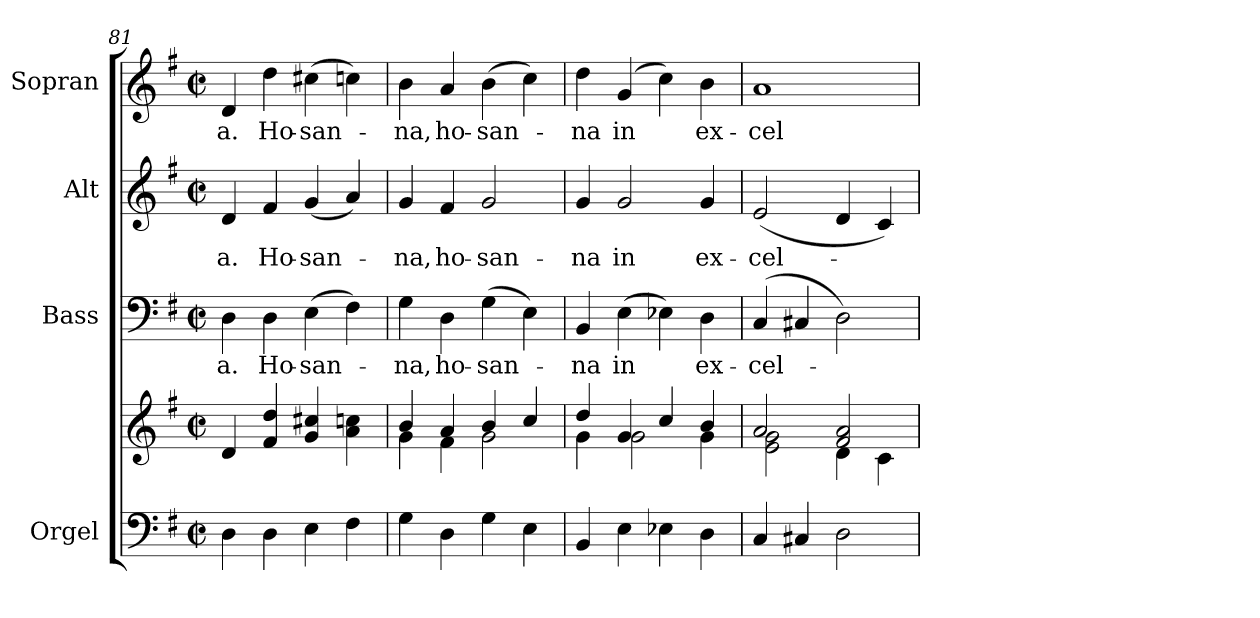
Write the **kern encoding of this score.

**kern	**kern	**kern	**text	**kern	**text	**kern	**text
*part4	*part4	*part3	*part3	*part2	*part2	*part1	*part1
*staff5	*staff4	*staff3	*staff3	*staff2	*staff2	*staff1	*staff1
*I"Orgel	*	*I"Bass	*	*I"Alt	*	*I"Sopran	*
*I'Org.	*	*I'B.	*	*I'A.	*	*I'S.	*
*clefF4	*clefG2	*clefF4	*	*clefG2	*	*clefG2	*
*k[f#]	*k[f#]	*k[f#]	*	*k[f#]	*	*k[f#]	*
*G:	*G:	*G:	*	*G:	*	*G:	*
*M2/2	*M2/2	*M2/2	*	*M2/2	*	*M2/2	*
*met(c|)	*met(c|)	*met(c|)	*	*met(c|)	*	*met(c|)	*
=81	=81	=81	=81	=81	=81	=81	=81
!	!	!	!LO:LY:b	!	!LO:LY:b	!	!LO:LY:b
4D\	4d/	4D\	-a.	4d/	-a.	4d/	-a.
!	!	!	!LO:LY:b	!	!LO:LY:b	!	!LO:LY:b
4D\	4f#/ 4dd/	4D\	Ho-	4f#/	Ho-	4dd\	Ho-
!	!	!	!LO:LY:b	!	!LO:LY:b	!	!LO:LY:b
4E\	4g/ 4cc#X/	(>4E\	-san-	(<4g/	-san-	(>4cc#X\	-san-
4F#\	4a\ 4ccn\	4F#\)	.	4a/)	.	4ccn\)	.
=82	=82	=82	=82	=82	=82	=82	=82
*	*^	*	*	*	*	*	*
!	!	!	!	!LO:LY:b	!	!LO:LY:b	!	!LO:LY:b
4G\	4b/	4g\	4G\	-na,	4g/	-na,	4b\	-na,
!	!	!	!	!LO:LY:b	!	!LO:LY:b	!	!LO:LY:b
4D\	4a/	4f#\	4D\	ho-	4f#/	ho-	4a/	ho-
!	!	!	!	!LO:LY:b	!	!LO:LY:b	!	!LO:LY:b
4G\	4b/	2g\	(>4G\	-san-	2g/	-san-	(>4b\	-san-
4E\	4cc/	.	4E\)	.	.	.	4cc\)	.
!!LO:LB:g=z
=83	=83	=83	=83	=83	=83	=83	=83	=83
!	!	!	!	!LO:LY:b	!	!LO:LY:b	!	!LO:LY:b
4BB/	4dd/	4g\	4BB/	-na	4g/	-na	4dd\	-na
!	!	!	!	!LO:LY:b	!	!LO:LY:b	!	!LO:LY:b
4E\	4g/	2g\	(>4E\	in	2g/	in	(4g/	in
4E-X\	4cc/	.	4E-X\)	.	.	.	4cc\)	.
!	!	!	!	!LO:LY:b	!	!LO:LY:b	!	!LO:LY:b
4D\	4b/	4g\	4D\	ex-	4g/	ex-	4b\	ex-
=84	=84	=84	=84	=84	=84	=84	=84	=84
!	!	!	!	!LO:LY:b	!	!LO:LY:b	!	!LO:LY:b
4C/	2a/	2e\ 2g\	(4C/	-cel-	(<2e/	-cel-	1a	-cel-
4C#X/	.	.	4C#X/	.	.	.	.	.
2D\	2f#/ 2a/	4d\	2D\)	.	4d/	.	.	.
.	.	4c\	.	.	4c/)	.	.	.
*	*v	*v	*	*	*	*	*	*
=	=	=	=	=	=	=	=
*-	*-	*-	*-	*-	*-	*-	*-
